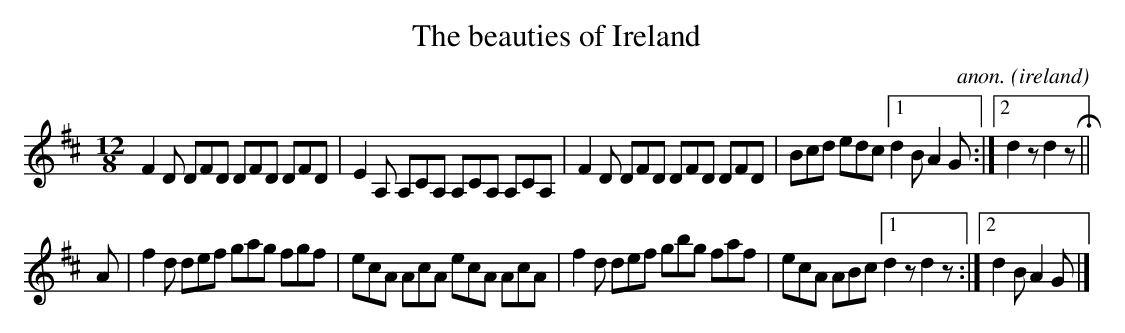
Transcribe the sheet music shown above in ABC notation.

X:1
T:The beauties of Ireland
O:ireland
C:anon.
M:12/8
L:1/8
K:D
F2D DFD DFD DFD|E2A, A,CA, A,CA, A,CA,|F2D DFD DFD DFD|Bcd edc [1d2B A2G:|[2d2 z d2 zH||
A|f2d def gag fgf|ecA AcA ecA AcA|f2d def gbg faf|ecA ABc [1d2 z d2 z:|[2 d2B A2G|]
